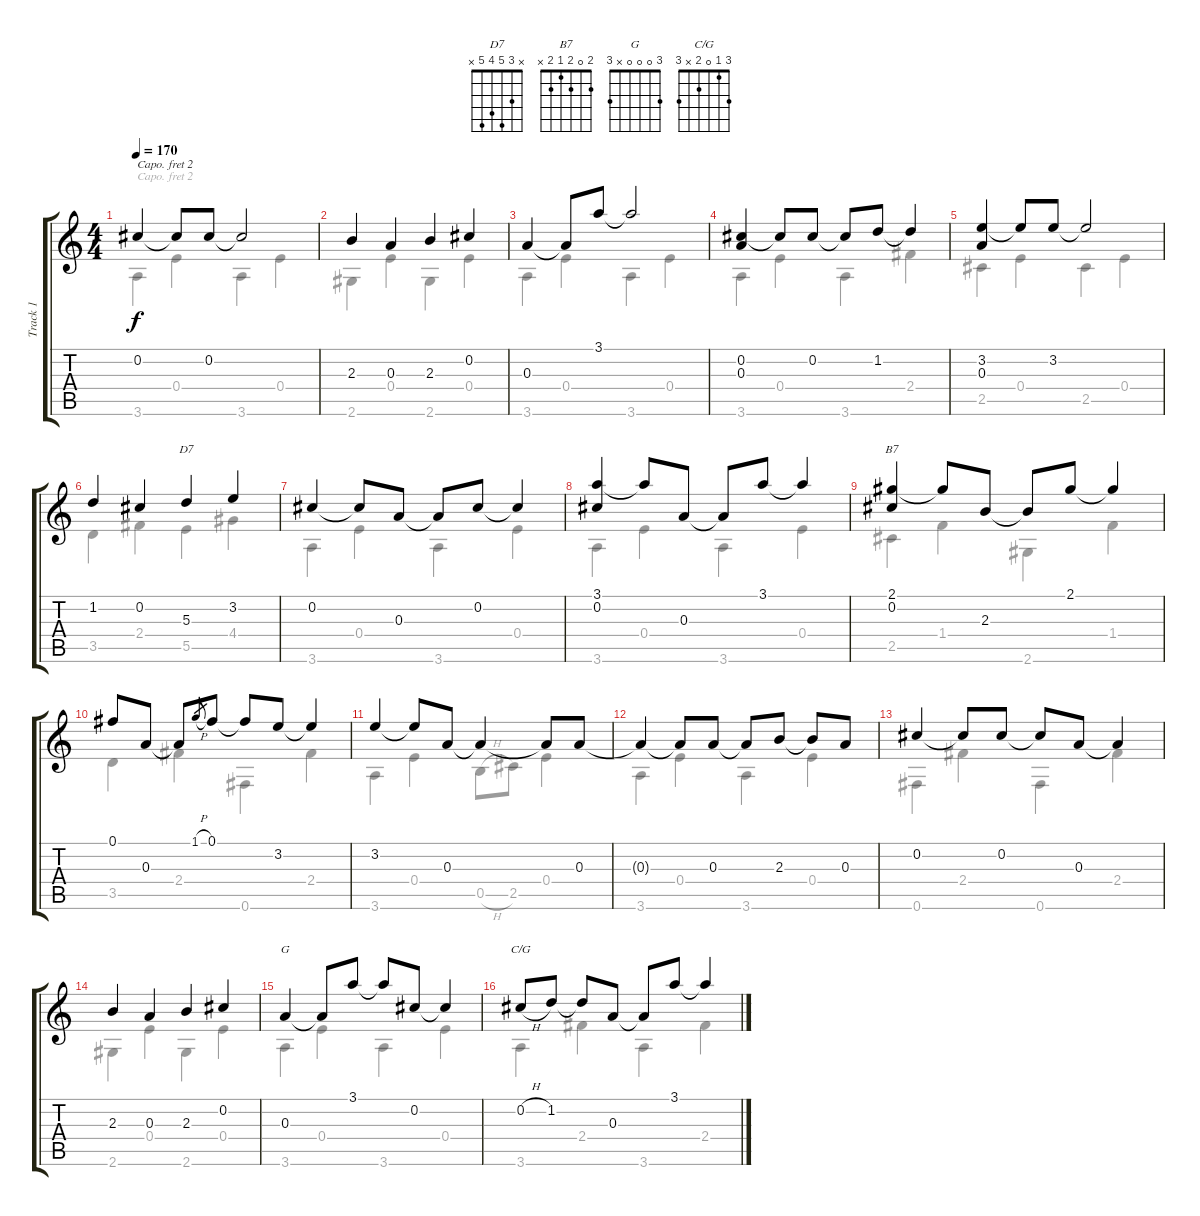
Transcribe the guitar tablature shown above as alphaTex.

\track ("Track 1" "Track 1") {instrument acousticguitarsteel}
\staff {score tabs}
\capo 2
\tuning (E4 B3 G3 D3 A2 E2) {hide}
\chord ("D7" x 3 5 4 5 x)
\chord ("B7" 2 0 2 1 2 x)
\chord ("G" 3 0 0 0 x 3)
\chord ("C/G" 3 1 0 2 x 3)
\voice
\ts (4 4)
\tempo 170
\clef g2
\ks c
0.2.4{dy f} 0.2{t}.8 0.2.8 0.2{t}.2 |
2.3.4 0.3.4 2.3.4 0.2.4 |
0.3.4 0.3{t}.8 3.1.8 3.1{t}.2 |
(0.2 0.3).4 0.2{t}.8 0.2.8 0.2{t}.8 1.2.8 1.2{t}.4 |
(3.2 0.3).4 3.2{t}.8 3.2.8 3.2{t}.2 |
1.2.4 0.2.4 5.3.4{ch "D7"} 3.2.4 |
0.2.4 0.2{t}.8 0.3.8 0.3{t}.8 0.2.8 0.2{t}.4 |
(3.1 0.2).4 3.1{t}.8 0.3.8 0.3{t}.8 3.1.8 3.1{t}.4 |
(2.1 0.2).4{ch "B7"} 2.1{t}.8 2.3.8 2.3{t}.8 2.1.8 2.1{t}.4 |
0.1.8 0.3.8 0.3{t}.8 1.1{h}.8{gr} 0.1.8 0.1{t}.8 3.2.8 3.2{t}.4 |
3.2.4 3.2{t}.8 0.3.8 0.3{t}.4 0.3{t}.8 0.3.8 |
0.3{t}.4 0.3{t}.8 0.3.8 0.3{t}.8 2.3.8 2.3{t}.8 0.3.8 |
0.2.4 0.2{t}.8 0.2.8 0.2{t}.8 0.3.8 0.3{t}.4 |
2.3.4 0.3.4 2.3.4 0.2.4 |
0.3.4{ch "G"} 0.3{t}.8 3.1.8 3.1{t}.8 0.2.8 0.2{t}.4 |
0.2{h}.8{ch "C/G"} 1.2.8 1.2{t}.8 0.3.8 0.3{t}.8 3.1.8 3.1{t}.4
\voice
\clef g2
\ottava regular
\simile none
\ks c
3.6.4{dy f} 0.4.4 3.6.4 0.4.4 |
2.6.4 0.4.4 2.6.4 0.4.4 |
3.6.4 0.4.4 3.6.4 0.4.4 |
3.6.4 0.4.4 3.6.4 2.4.4 |
2.5.4 0.4.4 2.5.4 0.4.4 |
3.5.4 2.4.4 5.5.4 4.4.4 |
3.6.4 0.4.4 3.6.4 0.4.4 |
3.6.4 0.4.4 3.6.4 0.4.4 |
2.5.4 1.4.4 2.6.4 1.4.4 |
3.5.4 2.4.4 0.6.4 2.4.4 |
3.6.4 0.4.4 0.5{h}.8 2.5.8 0.4.4 |
3.6.4 0.4.4 3.6.4 0.4.4 |
0.6.4 2.4.4 0.6.4 2.4.4 |
2.6.4 0.4.4 2.6.4 0.4.4 |
3.6.4 0.4.4 3.6.4 0.4.4 |
3.6.4 2.4.4 3.6.4 2.4.4
